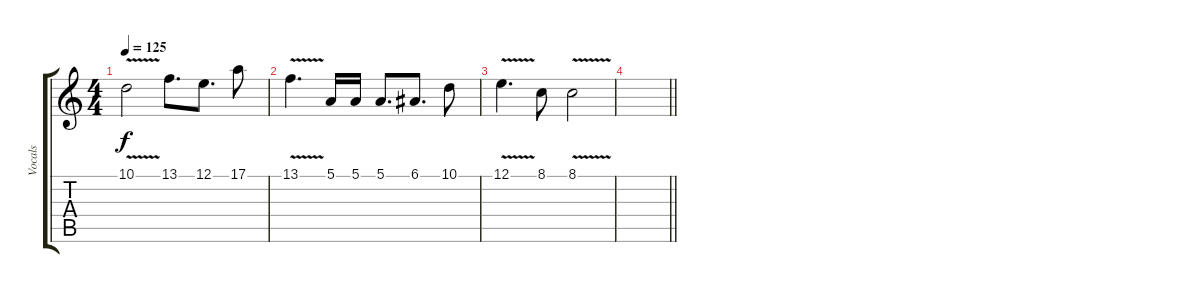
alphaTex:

\track ("Vocals" "Vocals") {instrument stringensemble1}
\staff {score tabs}
\tuning (E4 B3 G3 D3 A2 D2) {hide}
\ts (4 4)
\tempo 125
\clef g2
\ks c
10.1{v}.2{dy f} 13.1.8{d} 12.1.8{d} 17.1.8 |
13.1{v}.4{d} 5.1.16 5.1.16 5.1.8{d} 6.1.8{d} 10.1.8 |
12.1{v}.4{d} 8.1.8 8.1{v}.2 |
\barLineRight lightlight
